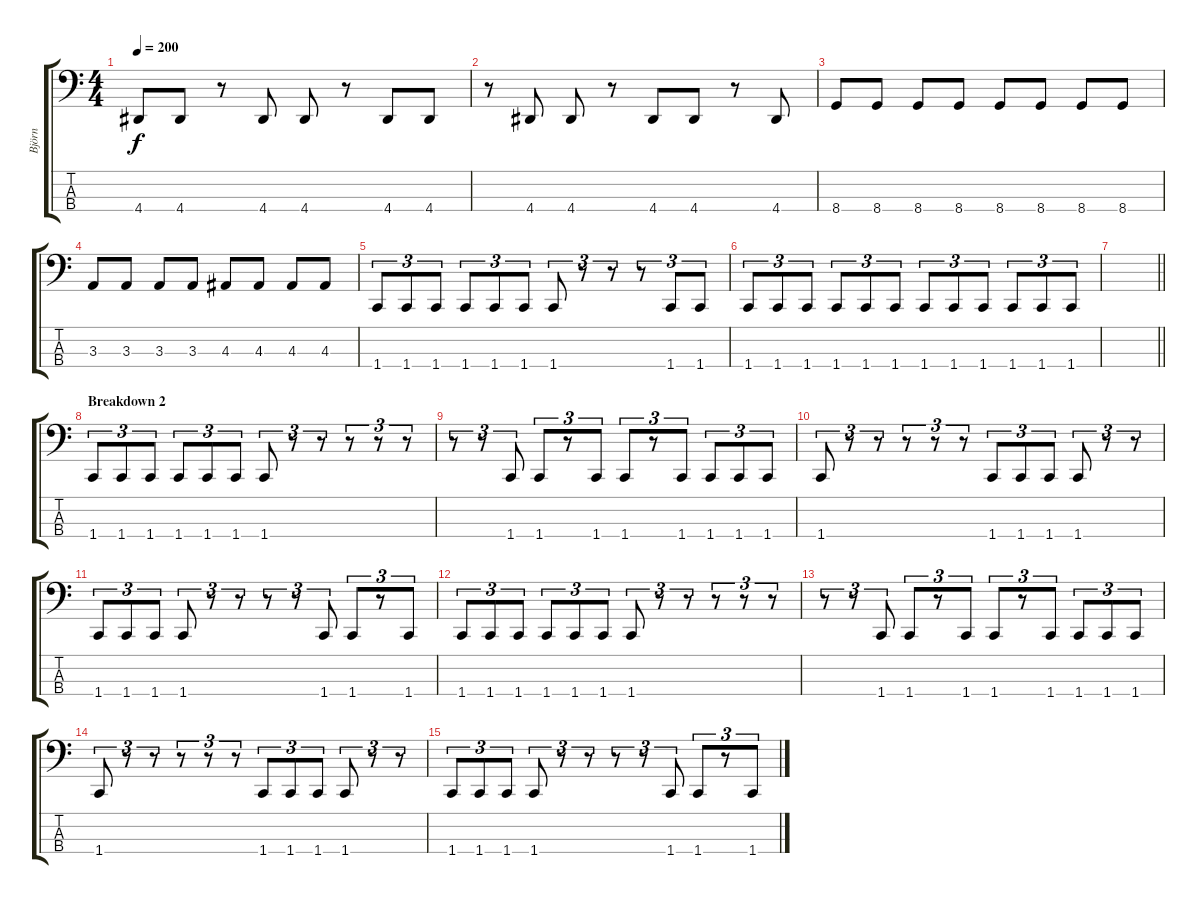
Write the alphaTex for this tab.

\track ("Björn" "Björn") {instrument electricbassfinger}
\staff {score tabs}
\tuning (E2 B1 Gb1 B0) {hide}
\ts (4 4)
\tempo 200
\clef f4
\ks c
4.4.8{dy f} 4.4.8 r.8 4.4.8 4.4.8 r.8 4.4.8 4.4.8 |
r.8 4.4.8 4.4.8 r.8 4.4.8 4.4.8 r.8 4.4.8 |
8.4.8 8.4.8 8.4.8 8.4.8 8.4.8 8.4.8 8.4.8 8.4.8 |
3.3.8 3.3.8 3.3.8 3.3.8 4.3.8 4.3.8 4.3.8 4.3.8 |
1.4.8{tu (3 2)} 1.4.8{tu (3 2)} 1.4.8{tu (3 2)} 1.4.8{tu (3 2)} 1.4.8{tu (3 2)} 1.4.8{tu (3 2)} 1.4.8{tu (3 2)} r.8{tu (3 2)} r.8{tu (3 2)} r.8{tu (3 2)} 1.4.8{tu (3 2)} 1.4.8{tu (3 2)} |
1.4.8{tu (3 2)} 1.4.8{tu (3 2)} 1.4.8{tu (3 2)} 1.4.8{tu (3 2)} 1.4.8{tu (3 2)} 1.4.8{tu (3 2)} 1.4.8{tu (3 2)} 1.4.8{tu (3 2)} 1.4.8{tu (3 2)} 1.4.8{tu (3 2)} 1.4.8{tu (3 2)} 1.4.8{tu (3 2)} |
\barLineRight lightlight
|
\section ("" "Breakdown 2")
1.4.8{tu (3 2)} 1.4.8{tu (3 2)} 1.4.8{tu (3 2)} 1.4.8{tu (3 2)} 1.4.8{tu (3 2)} 1.4.8{tu (3 2)} 1.4.8{tu (3 2)} r.8{tu (3 2)} r.8{tu (3 2)} r.8{tu (3 2)} r.8{tu (3 2)} r.8{tu (3 2)} |
r.8{tu (3 2)} r.8{tu (3 2)} 1.4.8{tu (3 2)} 1.4.8{tu (3 2)} r.8{tu (3 2)} 1.4.8{tu (3 2)} 1.4.8{tu (3 2)} r.8{tu (3 2)} 1.4.8{tu (3 2)} 1.4.8{tu (3 2)} 1.4.8{tu (3 2)} 1.4.8{tu (3 2)} |
1.4.8{tu (3 2)} r.8{tu (3 2)} r.8{tu (3 2)} r.8{tu (3 2)} r.8{tu (3 2)} r.8{tu (3 2)} 1.4.8{tu (3 2)} 1.4.8{tu (3 2)} 1.4.8{tu (3 2)} 1.4.8{tu (3 2)} r.8{tu (3 2)} r.8{tu (3 2)} |
1.4.8{tu (3 2)} 1.4.8{tu (3 2)} 1.4.8{tu (3 2)} 1.4.8{tu (3 2)} r.8{tu (3 2)} r.8{tu (3 2)} r.8{tu (3 2)} r.8{tu (3 2)} 1.4.8{tu (3 2)} 1.4.8{tu (3 2)} r.8{tu (3 2)} 1.4.8{tu (3 2)} |
1.4.8{tu (3 2)} 1.4.8{tu (3 2)} 1.4.8{tu (3 2)} 1.4.8{tu (3 2)} 1.4.8{tu (3 2)} 1.4.8{tu (3 2)} 1.4.8{tu (3 2)} r.8{tu (3 2)} r.8{tu (3 2)} r.8{tu (3 2)} r.8{tu (3 2)} r.8{tu (3 2)} |
r.8{tu (3 2)} r.8{tu (3 2)} 1.4.8{tu (3 2)} 1.4.8{tu (3 2)} r.8{tu (3 2)} 1.4.8{tu (3 2)} 1.4.8{tu (3 2)} r.8{tu (3 2)} 1.4.8{tu (3 2)} 1.4.8{tu (3 2)} 1.4.8{tu (3 2)} 1.4.8{tu (3 2)} |
1.4.8{tu (3 2)} r.8{tu (3 2)} r.8{tu (3 2)} r.8{tu (3 2)} r.8{tu (3 2)} r.8{tu (3 2)} 1.4.8{tu (3 2)} 1.4.8{tu (3 2)} 1.4.8{tu (3 2)} 1.4.8{tu (3 2)} r.8{tu (3 2)} r.8{tu (3 2)} |
1.4.8{tu (3 2)} 1.4.8{tu (3 2)} 1.4.8{tu (3 2)} 1.4.8{tu (3 2)} r.8{tu (3 2)} r.8{tu (3 2)} r.8{tu (3 2)} r.8{tu (3 2)} 1.4.8{tu (3 2)} 1.4.8{tu (3 2)} r.8{tu (3 2)} 1.4.8{tu (3 2)}
